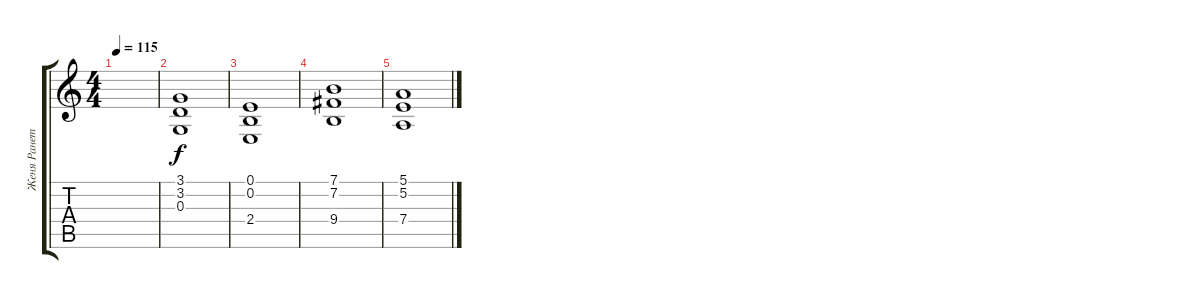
\track ("Женя Ранетка" "Женя Ранет") {instrument pad8sweep}
\staff {score tabs}
\tuning (E4 B3 G3 D3 A2 E2) {hide}
\ts (4 4)
\tempo 115
\clef g2
\ks c
|
(3.1 3.2 0.3).1 |
(0.1 0.2 2.4).1 |
(7.1 7.2 9.4).1 |
(5.1 5.2 7.4).1
